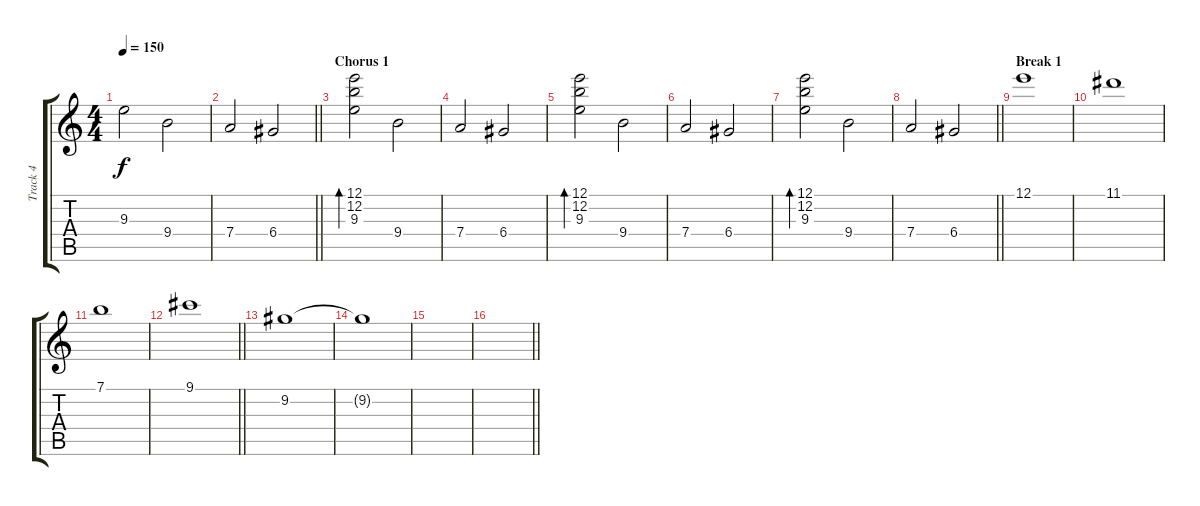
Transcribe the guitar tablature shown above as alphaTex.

\track ("Track 4" "Track 4") {instrument electricguitarjazz}
\staff {score tabs}
\tuning (E4 B3 G3 D3 A2 E2) {hide}
\ts (4 4)
\tempo 150
\clef g2
\ks c
9.3.2{dy f} 9.4.2 |
\barLineRight lightlight
7.4.2 6.4.2 |
\section ("" "Chorus 1")
(12.1 12.2 9.3).2{bd 240} 9.4.2 |
7.4.2 6.4.2 |
(12.1 12.2 9.3).2{bd 240} 9.4.2 |
7.4.2 6.4.2 |
(12.1 12.2 9.3).2{bd 240} 9.4.2 |
\barLineRight lightlight
7.4.2 6.4.2 |
\section ("" "Break 1")
12.1.1 |
11.1.1 |
7.1.1 |
\barLineRight lightlight
9.1.1 |
9.2.1 |
9.2{t}.1 |
|
\barLineRight lightlight
